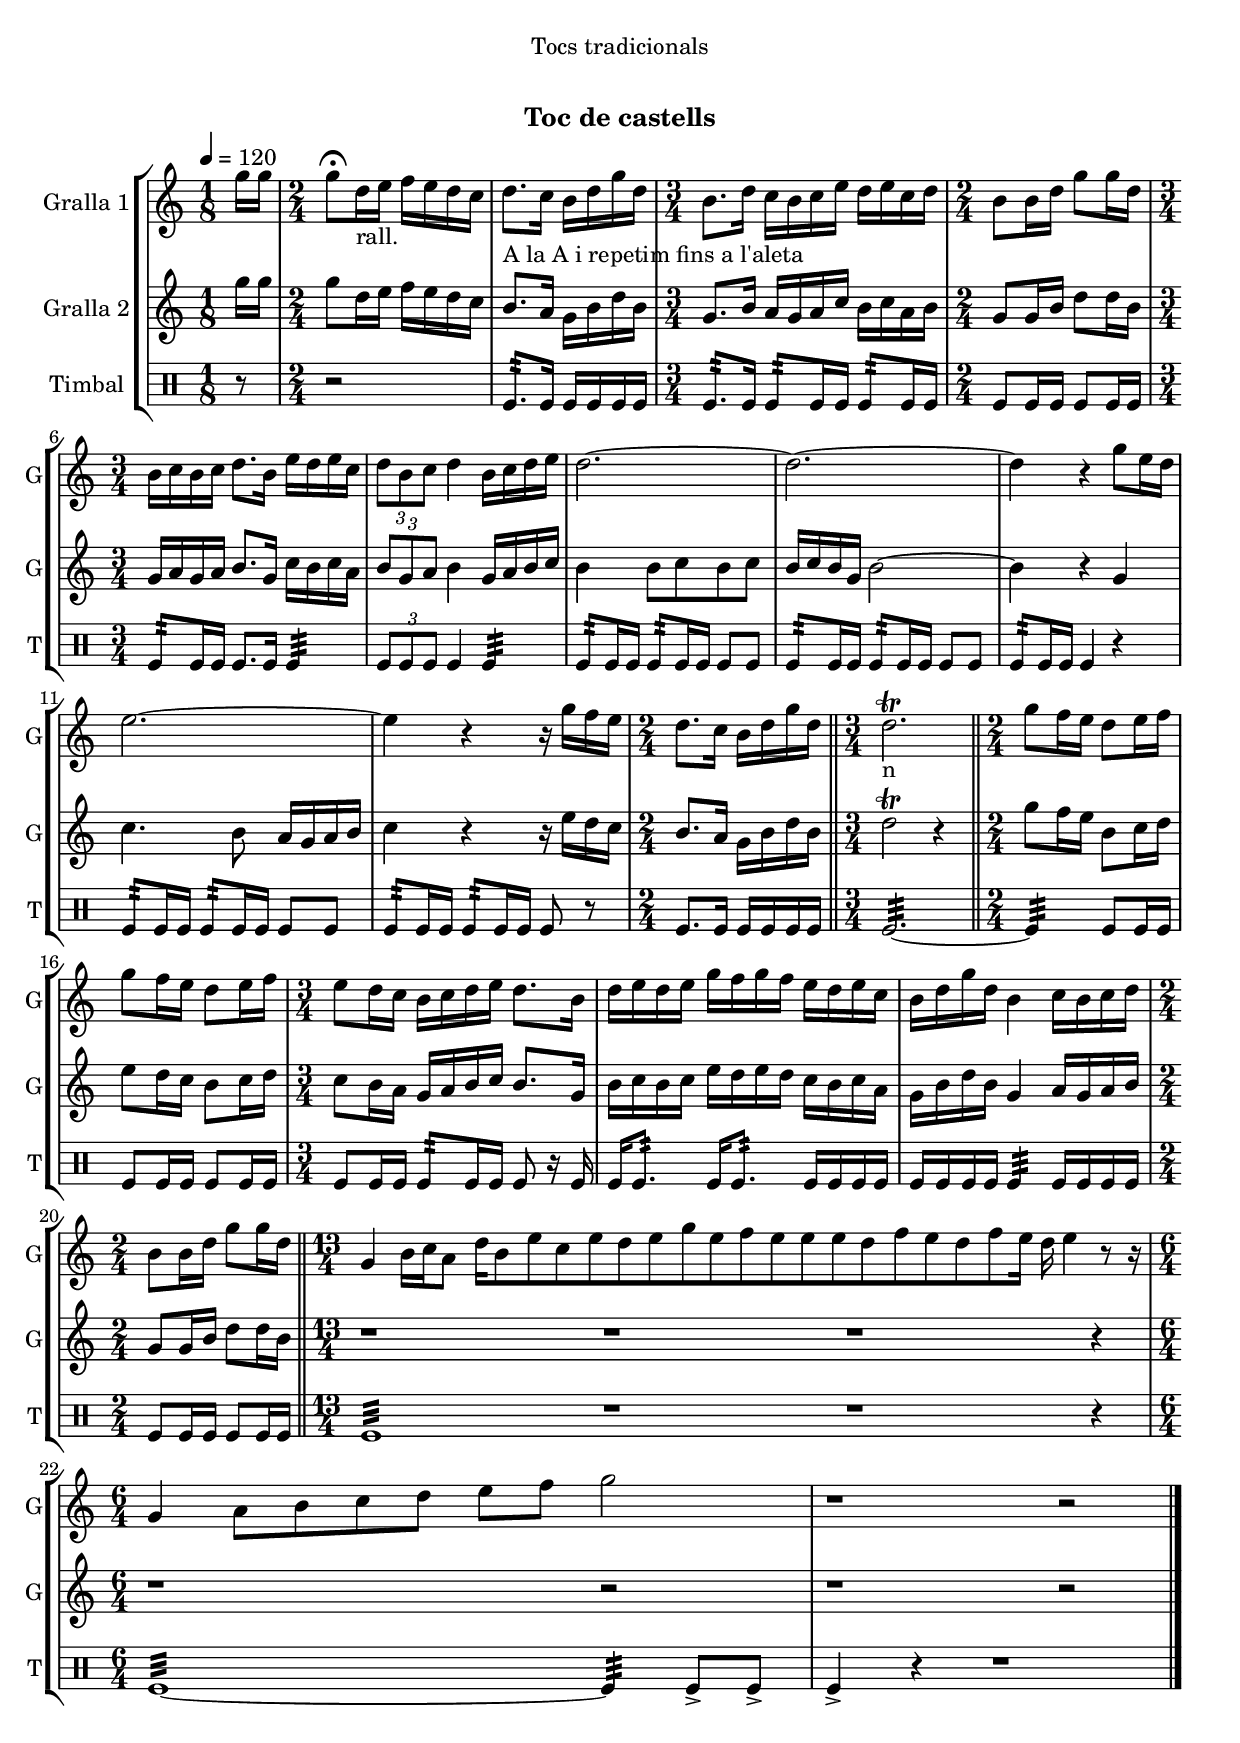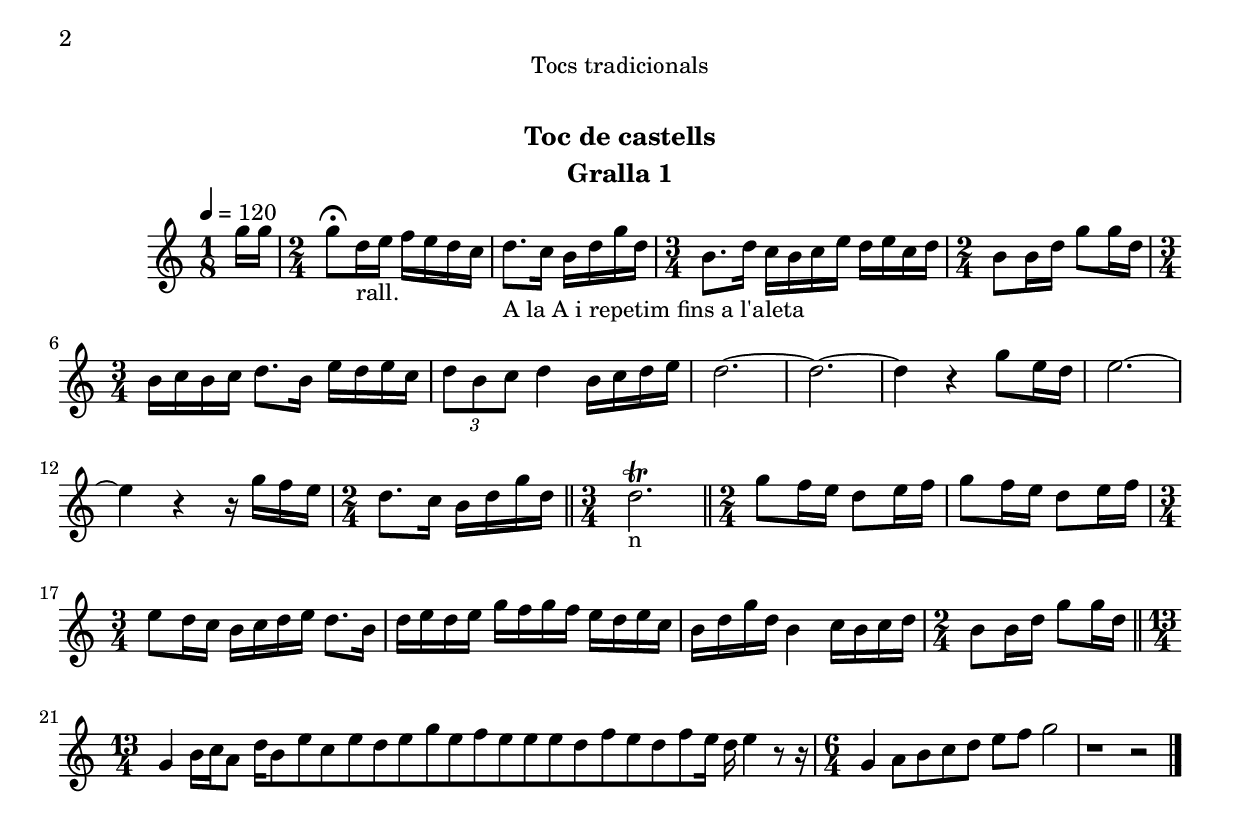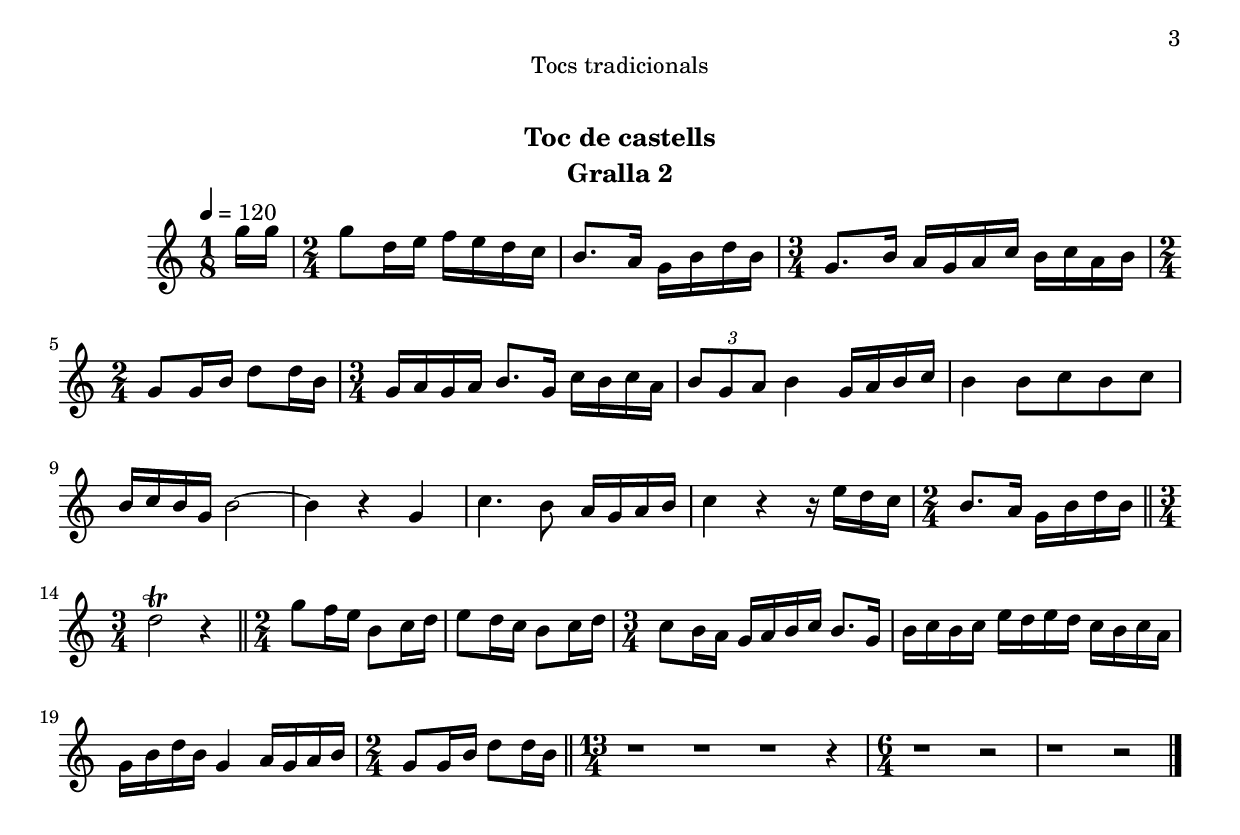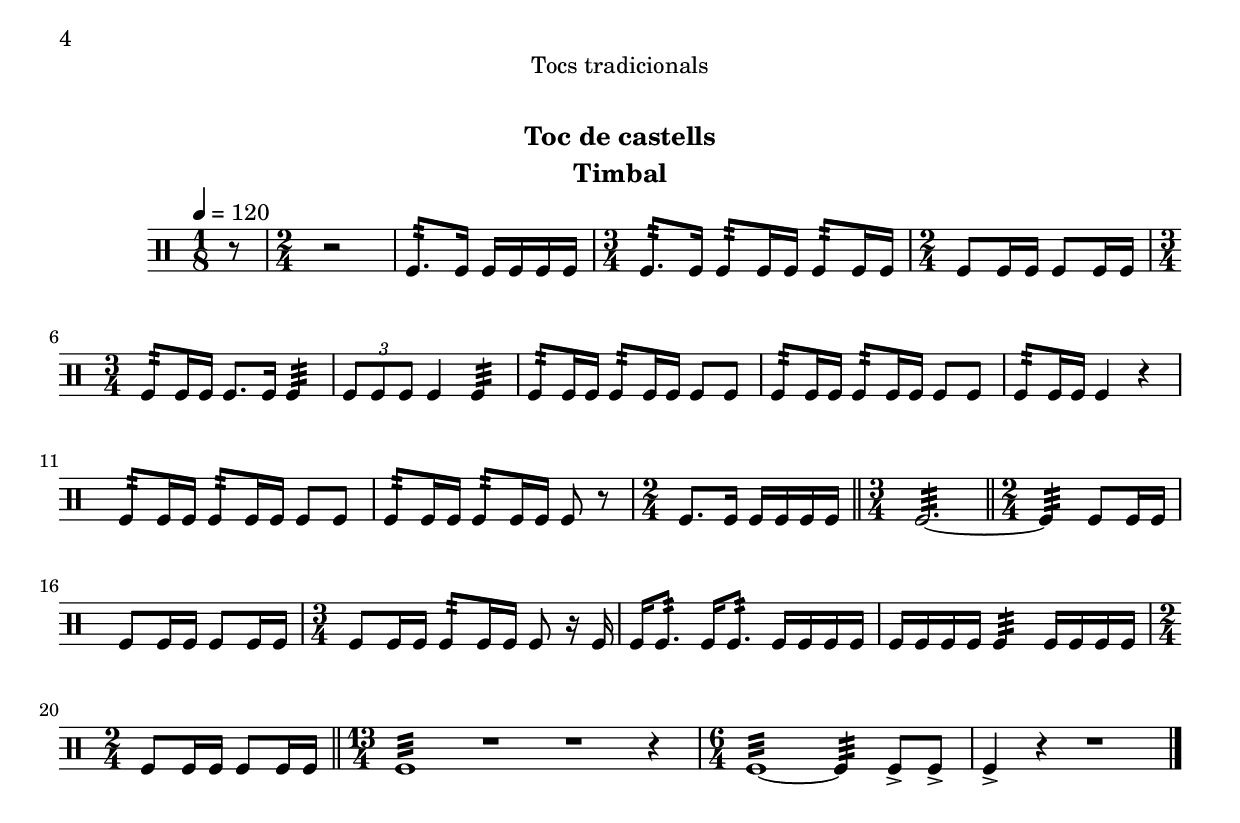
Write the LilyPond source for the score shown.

\version "2.16.0"

\header {
  dedication="Tocs tradicionals"
  title="  "
  subtitle="Toc de castells"
  subsubtitle=""
  poet=""
  meter=""
  piece=""
  composer=""
  arranger=""
  opus=""
  instrument=""
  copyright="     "
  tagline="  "
}

liniaroAa =
\relative g''
{
  \tempo 4=120
  \clef treble
  \key c \major
  \time 1/8
  g16 g  |
  \time 2/4   g8 \fermata d16 _"rall." e f e d c  |
  d8. _"A la A i repetim
fins a l'aleta" c16 b d g d  |
  \time 3/4   b8. _"" d16 c b c e d e c d  |
  %05
  \time 2/4   b8 b16 d g8 g16 d  |
  \time 3/4   b16 _"" c b c d8. b16 e d e c  |
  \times 2/3 { d8 b c } d4 b16 c d e  |
  d2. ~  |
  d2. ~  |
  %10
  d4 r g8 e16 d  |
  e2. ~  |
  e4 r r16 g f e  |
  \time 2/4   d8. c16 b d  g d  \bar "||"
  \time 3/4   d2.\trill _"n"  \bar "||"
  %15
  \time 2/4   g8 f16  e d8 e16  f  |
  g8 f16 e d8 e16 f  |
  \time 3/4   e8 d16 c b c d e d8. b16  |
  d16 e d e g f g f e d e c  |
  b16 d g d b4 c16 b c d  |
  %20
  \time 2/4   b8 b16 d g8 g16 d  \bar "||"
  \time 13/4   g,4 b16 c a8 d16 b8 e c e d e g e f e e e d f e d f e16 d e4 r8 r16  | % kompletite
  \time 6/4   g,4 a8 b c d e f g2  |
  r1 r2  \bar "|." % kompletite
}

liniaroAb =
\relative g''
{
  \tempo 4=120
  \clef treble
  \key c \major
  \time 1/8
  g16 g  |
  \time 2/4   g8 d16 e f e d c  |
  b8. a16 g b d b  |
  \time 3/4   g8. b16 a g a c b c a b  |
  %05
  \time 2/4   g8 g16 b d8 d16 b  |
  \time 3/4   g16 a g a b8. g16 c b c a  |
  \times 2/3 { b8 g a } b4 g16 a b c  |
  b4 b8 c b c  |
  b16 c b g b2 ~  |
  %10
  b4 r g  |
  c4. b8 a16 g a b  |
  c4 r r16 e d c  |
  \time 2/4   b8. a16 g b d b  \bar "||"
  \time 3/4   d2\trill r4  \bar "||" % kompletite
  %15
  \time 2/4   g8 f16 e b8 c16 d  |
  e8 d16 c b8 c16 d  |
  \time 3/4   c8 b16 a g a b c b8. g16  |
  b16 c b c e d e d c b c a  |
  g16 b d b g4 a16 g a b  |
  %20
  \time 2/4   g8 g16 b d8 d16 b  \bar "||"
  \time 13/4   r1 r1 r1 r4  | % kompletite
  \time 6/4   r1 r2  | % kompletite
  r1 r2  \bar "|." % kompletite
}

liniaroAc =
\drummode
{
  \tempo 4=120
  \time 1/8
  r8  |
  \time 2/4   r2  |
  tomfl8.:32 tomfl16 tomfl tomfl tomfl tomfl  |
  \time 3/4   tomfl8.:32 tomfl16 tomfl8:32 tomfl16 tomfl tomfl8:32 tomfl16 tomfl  |
  %05
  \time 2/4   tomfl8 tomfl16 tomfl tomfl8 tomfl16 tomfl  |
  \time 3/4   tomfl8:32 tomfl16 tomfl tomfl8. tomfl16 tomfl4:32  |
  \times 2/3 { tomfl8 tomfl tomfl } tomfl4 tomfl:32  |
  tomfl8:32 tomfl16 tomfl tomfl8:32 tomfl16 tomfl tomfl8 tomfl  |
  tomfl8:32 tomfl16 tomfl tomfl8:32 tomfl16 tomfl tomfl8 tomfl  |
  %10
  tomfl8:32 tomfl16 tomfl tomfl4 r  |
  tomfl8:32 tomfl16 tomfl tomfl8:32 tomfl16 tomfl tomfl8 tomfl  |
  tomfl8:32 tomfl16 tomfl tomfl8:32 tomfl16 tomfl tomfl8 r  |
  \time 2/4   tomfl8. tomfl16 tomfl tomfl tomfl tomfl  \bar "||"
  \time 3/4   tomfl2.:32 ~  \bar "||"
  %15
  \time 2/4   tomfl4:32 tomfl8 tomfl16 tomfl  |
  tomfl8 tomfl16 tomfl tomfl8 tomfl16 tomfl  |
  \time 3/4   tomfl8 tomfl16 tomfl tomfl8:32 tomfl16 tomfl  tomfl8 r16 tomfl  |
  tomfl16 tomfl8.:32  tomfl16 tomfl8.:32 tomfl16 tomfl tomfl tomfl  |
  tomfl16 tomfl tomfl tomfl tomfl4:32 tomfl16 tomfl tomfl tomfl  |
  %20
  \time 2/4   tomfl8 tomfl16 tomfl tomfl8 tomfl16 tomfl  \bar "||"
  \time 13/4   tomfl1:32 r1 r1 r4  | % kompletite
  \time 6/4   tomfl1:32 ~ tomfl4:32 tomfl8-> tomfl->  |
  tomfl4-> r r1  \bar "|." % kompletite
}

\bookpart {
  \score {
    \new StaffGroup {
      \override Score.RehearsalMark #'self-alignment-X = #LEFT
      <<
        \new Staff \with {instrumentName = #"Gralla 1" shortInstrumentName = #"G"} \liniaroAa
        \new Staff \with {instrumentName = #"Gralla 2" shortInstrumentName = #"G"} \liniaroAb
        \new DrumStaff \with {instrumentName = #"Timbal" shortInstrumentName = #"T"} \liniaroAc
      >>
    }
    \layout {}
  }\score { \unfoldRepeats
    \new StaffGroup {
      \override Score.RehearsalMark #'self-alignment-X = #LEFT
      <<
        \new Staff \with {instrumentName = #"Gralla 1" shortInstrumentName = #"G"} \liniaroAa
        \new Staff \with {instrumentName = #"Gralla 2" shortInstrumentName = #"G"} \liniaroAb
        \new DrumStaff \with {instrumentName = #"Timbal" shortInstrumentName = #"T"} \liniaroAc
      >>
    }
    \midi {}
  }
}

\bookpart {
  \header {instrument="Gralla 1"}
  \score {
    \new StaffGroup {
      \override Score.RehearsalMark #'self-alignment-X = #LEFT
      <<
        \new Staff \liniaroAa
      >>
    }
    \layout {}
  }\score { \unfoldRepeats
    \new StaffGroup {
      \override Score.RehearsalMark #'self-alignment-X = #LEFT
      <<
        \new Staff \liniaroAa
      >>
    }
    \midi {}
  }
}

\bookpart {
  \header {instrument="Gralla 2"}
  \score {
    \new StaffGroup {
      \override Score.RehearsalMark #'self-alignment-X = #LEFT
      <<
        \new Staff \liniaroAb
      >>
    }
    \layout {}
  }\score { \unfoldRepeats
    \new StaffGroup {
      \override Score.RehearsalMark #'self-alignment-X = #LEFT
      <<
        \new Staff \liniaroAb
      >>
    }
    \midi {}
  }
}

\bookpart {
  \header {instrument="Timbal"}
  \score {
    \new StaffGroup {
      \override Score.RehearsalMark #'self-alignment-X = #LEFT
      <<
        \new DrumStaff \liniaroAc
      >>
    }
    \layout {}
  }\score { \unfoldRepeats
    \new StaffGroup {
      \override Score.RehearsalMark #'self-alignment-X = #LEFT
      <<
        \new DrumStaff \liniaroAc
      >>
    }
    \midi {}
  }
}

